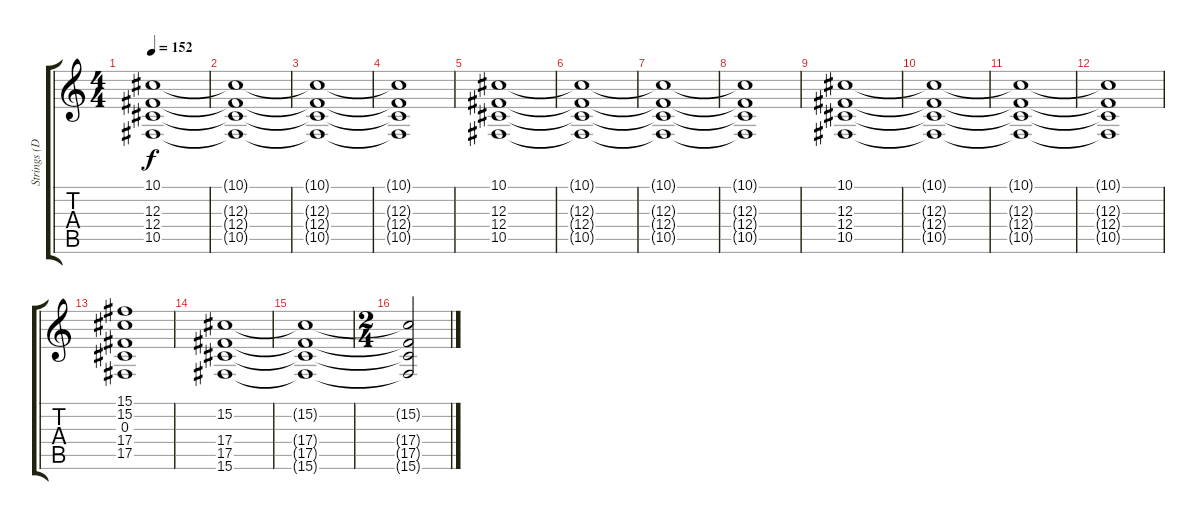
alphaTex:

\track ("Strings (Dizzy)" "Strings (D") {instrument stringensemble1}
\staff {score tabs}
\tuning (Eb4 Bb3 Gb3 Db3 Ab2 Eb2) {hide}
\ts (4 4)
\tempo 152
\clef g2
\ks c
(10.1 12.3 12.4 10.5).1{dy f} |
(10.1{t} 12.3{t} 12.4{t} 10.5{t}).1 |
(10.1{t} 12.3{t} 12.4{t} 10.5{t}).1 |
(10.1{t} 12.3{t} 12.4{t} 10.5{t}).1 |
(10.1 12.3 12.4 10.5).1 |
(10.1{t} 12.3{t} 12.4{t} 10.5{t}).1 |
(10.1{t} 12.3{t} 12.4{t} 10.5{t}).1 |
(10.1{t} 12.3{t} 12.4{t} 10.5{t}).1 |
(10.1 12.3 12.4 10.5).1 |
(10.1{t} 12.3{t} 12.4{t} 10.5{t}).1 |
(10.1{t} 12.3{t} 12.4{t} 10.5{t}).1 |
(10.1{t} 12.3{t} 12.4{t} 10.5{t}).1 |
(15.1 15.2 0.3 17.4 17.5).1 |
(15.2 17.4 17.5 15.6).1 |
(15.2{t} 17.4{t} 17.5{t} 15.6{t}).1 |
\ts (2 4)
(15.2{t} 17.4{t} 17.5{t} 15.6{t}).2
